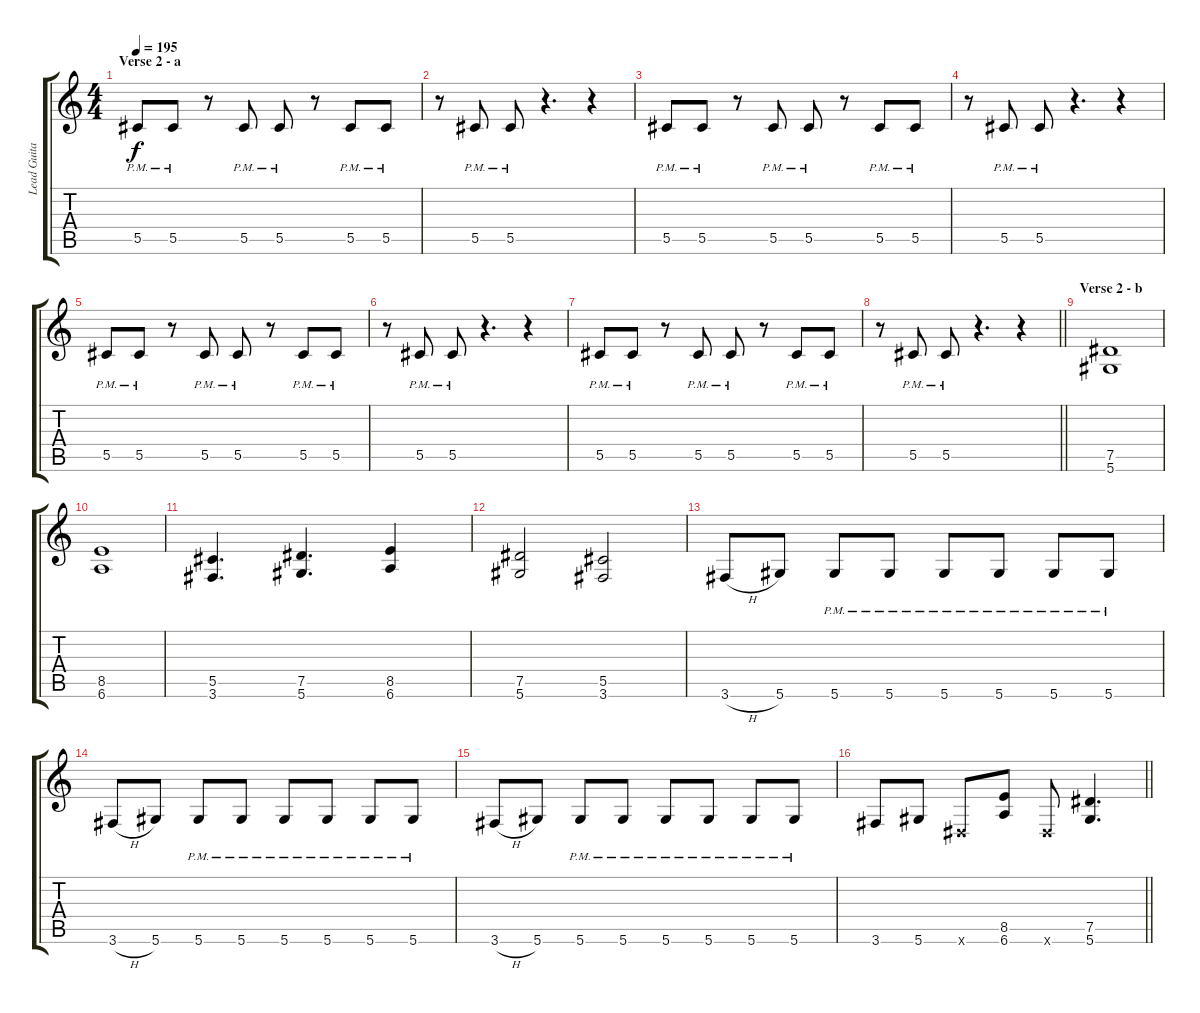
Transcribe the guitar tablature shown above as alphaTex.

\track ("Lead Guitar 1" "Lead Guita") {instrument overdrivenguitar}
\staff {score tabs}
\tuning (Eb4 Bb3 Gb3 Db3 Ab2 Eb2) {hide}
\ts (4 4)
\section ("" "Verse 2 - a")
\tempo 195
\clef g2
\ks c
5.5{pm}.8{dy f} 5.5{pm}.8 r.8 5.5{pm}.8 5.5{pm}.8 r.8 5.5{pm}.8 5.5{pm}.8 |
r.8 5.5{pm}.8 5.5{pm}.8 r.4{d} r.4 |
5.5{pm}.8 5.5{pm}.8 r.8 5.5{pm}.8 5.5{pm}.8 r.8 5.5{pm}.8 5.5{pm}.8 |
r.8 5.5{pm}.8 5.5{pm}.8 r.4{d} r.4 |
5.5{pm}.8 5.5{pm}.8 r.8 5.5{pm}.8 5.5{pm}.8 r.8 5.5{pm}.8 5.5{pm}.8 |
r.8 5.5{pm}.8 5.5{pm}.8 r.4{d} r.4 |
5.5{pm}.8 5.5{pm}.8 r.8 5.5{pm}.8 5.5{pm}.8 r.8 5.5{pm}.8 5.5{pm}.8 |
\barLineRight lightlight
r.8 5.5{pm}.8 5.5{pm}.8 r.4{d} r.4 |
\section ("" "Verse 2 - b")
(7.5 5.6).1 |
(8.5 6.6).1 |
(5.5 3.6).4{d} (7.5 5.6).4{d} (8.5 6.6).4 |
(7.5 5.6).2 (5.5 3.6).2 |
3.6{h}.8 5.6.8 5.6{pm}.8 5.6{pm}.8 5.6{pm}.8 5.6{pm}.8 5.6{pm}.8 5.6{pm}.8 |
3.6{h}.8 5.6.8 5.6{pm}.8 5.6{pm}.8 5.6{pm}.8 5.6{pm}.8 5.6{pm}.8 5.6{pm}.8 |
3.6{h}.8 5.6.8 5.6{pm}.8 5.6{pm}.8 5.6{pm}.8 5.6{pm}.8 5.6{pm}.8 5.6{pm}.8 |
\barLineRight lightlight
3.6.8 5.6.8 0.6{x}.8 (8.5 6.6).8 0.6{x}.8 (7.5 5.6).4{d}
